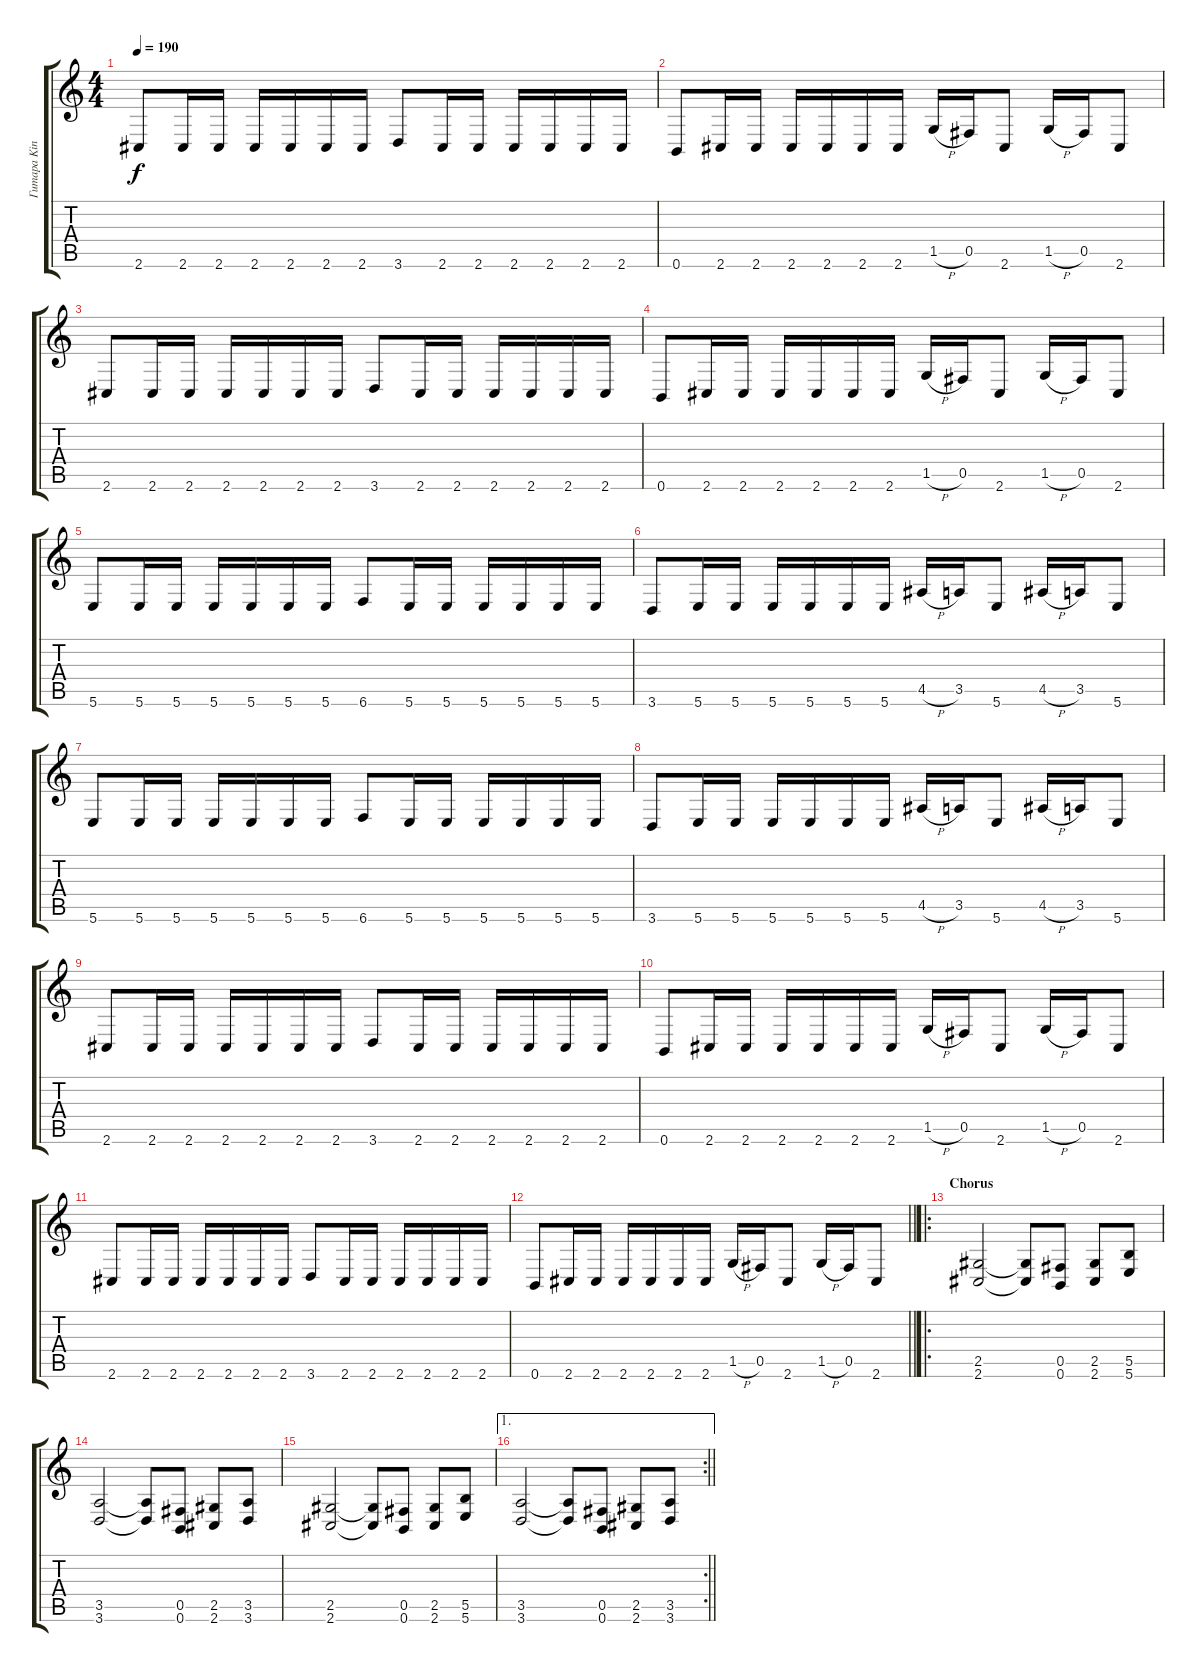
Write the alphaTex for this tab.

\track ("Гитара King" "Гитара Kin") {instrument distortionguitar}
\staff {score tabs}
\tuning (Db4 Ab3 E3 B2 Gb2 B1) {hide}
\ts (4 4)
\tempo 190
\clef g2
\ks c
2.6.8{dy f} 2.6.16 2.6.16 2.6.16 2.6.16 2.6.16 2.6.16 3.6.8 2.6.16 2.6.16 2.6.16 2.6.16 2.6.16 2.6.16 |
0.6.8 2.6.16 2.6.16 2.6.16 2.6.16 2.6.16 2.6.16 1.5{h}.16 0.5.16 2.6.8 1.5{h}.16 0.5.16 2.6.8 |
2.6.8 2.6.16 2.6.16 2.6.16 2.6.16 2.6.16 2.6.16 3.6.8 2.6.16 2.6.16 2.6.16 2.6.16 2.6.16 2.6.16 |
0.6.8 2.6.16 2.6.16 2.6.16 2.6.16 2.6.16 2.6.16 1.5{h}.16 0.5.16 2.6.8 1.5{h}.16 0.5.16 2.6.8 |
5.6.8 5.6.16 5.6.16 5.6.16 5.6.16 5.6.16 5.6.16 6.6.8 5.6.16 5.6.16 5.6.16 5.6.16 5.6.16 5.6.16 |
3.6.8 5.6.16 5.6.16 5.6.16 5.6.16 5.6.16 5.6.16 4.5{h}.16 3.5.16 5.6.8 4.5{h}.16 3.5.16 5.6.8 |
5.6.8 5.6.16 5.6.16 5.6.16 5.6.16 5.6.16 5.6.16 6.6.8 5.6.16 5.6.16 5.6.16 5.6.16 5.6.16 5.6.16 |
3.6.8 5.6.16 5.6.16 5.6.16 5.6.16 5.6.16 5.6.16 4.5{h}.16 3.5.16 5.6.8 4.5{h}.16 3.5.16 5.6.8 |
2.6.8 2.6.16 2.6.16 2.6.16 2.6.16 2.6.16 2.6.16 3.6.8 2.6.16 2.6.16 2.6.16 2.6.16 2.6.16 2.6.16 |
0.6.8 2.6.16 2.6.16 2.6.16 2.6.16 2.6.16 2.6.16 1.5{h}.16 0.5.16 2.6.8 1.5{h}.16 0.5.16 2.6.8 |
2.6.8 2.6.16 2.6.16 2.6.16 2.6.16 2.6.16 2.6.16 3.6.8 2.6.16 2.6.16 2.6.16 2.6.16 2.6.16 2.6.16 |
\barLineRight lightlight
0.6.8 2.6.16 2.6.16 2.6.16 2.6.16 2.6.16 2.6.16 1.5{h}.16 0.5.16 2.6.8 1.5{h}.16 0.5.16 2.6.8 |
\ro
\section ("" "Chorus")
(2.5 2.6).2 (2.5{t} 2.6{t}).8 (0.5 0.6).8 (2.5 2.6).8 (5.5 5.6).8 |
(3.5 3.6).2 (3.5{t} 3.6{t}).8 (0.5 0.6).8 (2.5 2.6).8 (3.5 3.6).8 |
(2.5 2.6).2 (2.5{t} 2.6{t}).8 (0.5 0.6).8 (2.5 2.6).8 (5.5 5.6).8 |
\ae 1
\rc 2
\barLineRight lightlight
(3.5 3.6).2 (3.5{t} 3.6{t}).8 (0.5 0.6).8 (2.5 2.6).8 (3.5 3.6).8
